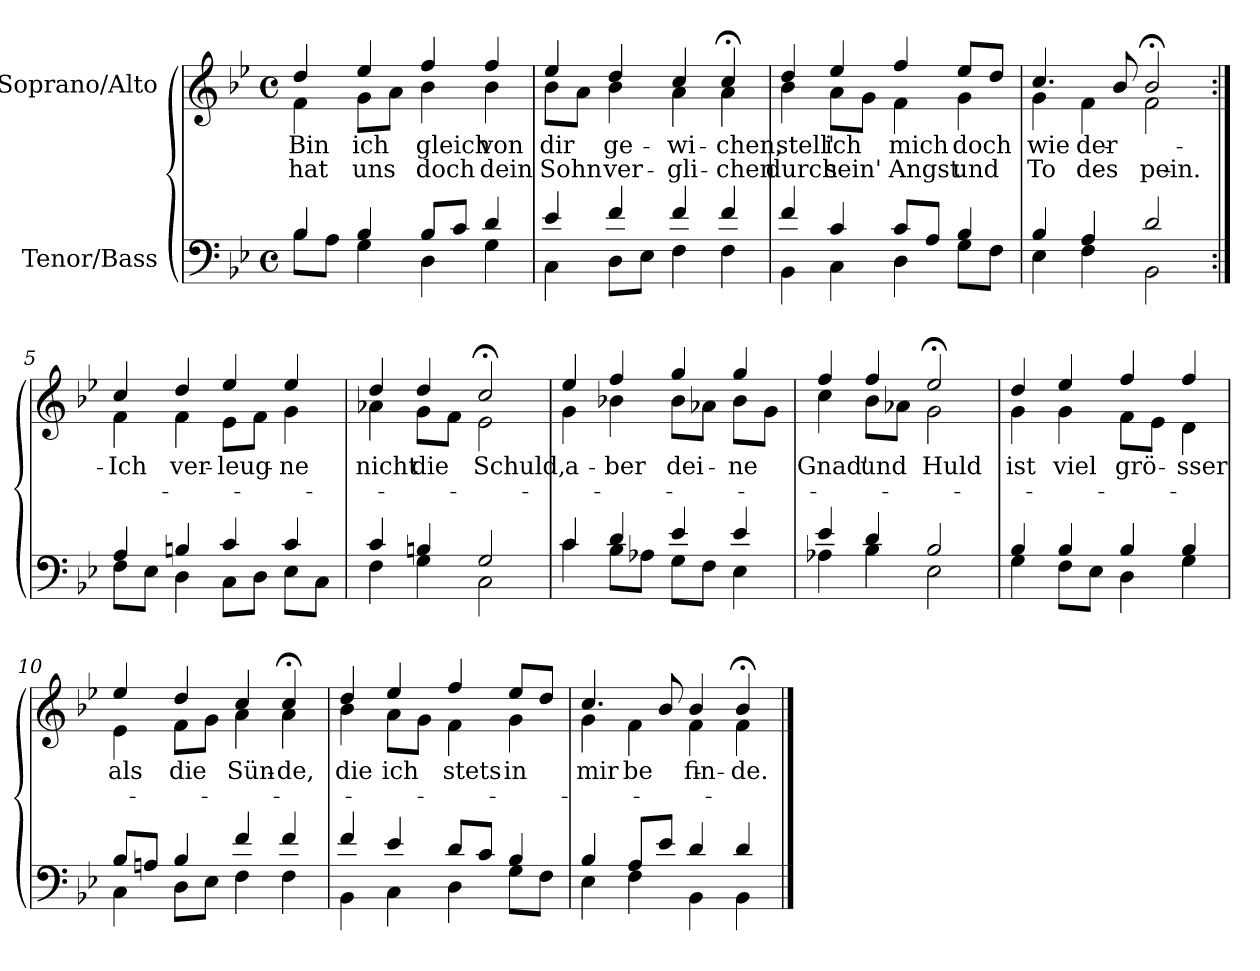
**kern	**kern	**text	**text
*part2	*part1	*part1	*part1
*staff2	*staff1	*staff1	*staff1
*I"Tenor/Bass	*I"Soprano/Alto	*	*
*clefF4	*clefG2	*	*
*k[b-e-]	*k[b-e-]	*	*
*M4/4	*M4/4	*	*
*met(c)	*met(c)	*	*
=1	=1	=1	=1
*^	*	*	*
!	!	!	!LO:LY:b	!LO:LY:b
*	*	*^	*	*
4B-/	8B-\L	4dd/	4f\	Bin	hat
.	8A\J	.	.	.	.
!	!	!	!	!LO:LY:b	!LO:LY:b
4B-/	4G\	4ee-/	8g\L	ich	uns
.	.	.	8a\J	.	.
!	!	!	!	!LO:LY:b	!LO:LY:b
8B-/L	4D\	4ff/	4b-\	gleich	doch
8c/J	.	.	.	.	.
!	!	!	!	!LO:LY:b	!LO:LY:b
4d/	4G\	4ff/	4b-\	von	dein
=2	=2	=2	=2	=2	=2
!	!	!	!	!LO:LY:b	!LO:LY:b
4e-/	4C\	4ee-/	8b-\L	dir	Sohn
.	.	.	8a\J	.	.
!	!	!	!	!LO:LY:b	!LO:LY:b
4f/	8D\L	4dd/	4b-\	ge-	ver-
.	8E-\J	.	.	.	.
!	!	!	!	!LO:LY:b	!LO:LY:b
4f/	4F\	4cc/	4a\	-wi-	-gli-
!	!	!	!	!LO:LY:b	!LO:LY:b
4f/	4F\	4cc;</	4a\	-chen,	-chen
=3	=3	=3	=3	=3	=3
!	!	!	!	!LO:LY:b	!LO:LY:b
4f/	4BB-\	4dd/	4b-\	stell'	durch
!	!	!	!	!LO:LY:b	!LO:LY:b
4c/	4C\	4ee-/	8a\L	ich	sein'
.	.	.	8g\J	.	.
!	!	!	!	!LO:LY:b	!LO:LY:b
8c/L	4D\	4ff/	4f\	mich	Angst
8A/J	.	.	.	.	.
!	!	!	!	!LO:LY:b	!LO:LY:b
4B-/	8G\L	8ee-/L	4g\	doch	und
.	8F\J	8dd/J	.	.	.
=4	=4	=4	=4	=4	=4
!	!	!	!	!LO:LY:b	!LO:LY:b
4B-/	4E-\	4.cc/	4g\	wie-	To-
!	!	!	!	!LO:LY:b	!LO:LY:b
4A/	4F\	.	4f\	der	des-
.	.	8b-/	.	.	.
!	!	!	!	!LO:LY:b	!
!	!	!	!	!	!LO:LY:b
2d/	2BB-\	2b-;</	2f\	.	-pein.
!!LO:LB:g=z	!!
=5:|!	=5:|!	=5:|!	=5:|!	=5:|!	=5:|!
!	!	!	!	!LO:LY:b	!
4A/	8F\L	4cc/	4f\	Ich	.
.	8E-\J	.	.	.	.
!	!	!	!	!LO:LY:b	!
4Bn/	4D\	4dd/	4f\	ver-	.
!	!	!	!	!LO:LY:b	!
4c/	8C\L	4ee-/	8e-\L	-leug-	.
.	8D\J	.	8f\J	.	.
!	!	!	!	!LO:LY:b	!
4c/	8E-\L	4ee-/	4g\	-ne	.
.	8C\J	.	.	.	.
=6	=6	=6	=6	=6	=6
!	!	!	!	!LO:LY:b	!
4c/	4F\	4dd/	4a-X\	nicht	.
!	!	!	!	!LO:LY:b	!
4Bn/	4G\	4dd/	8g\L	die	.
.	.	.	8f\J	.	.
!	!	!	!	!LO:LY:b	!
2G/	2C\	2cc;</	2e-\	Schuld,	.
=7	=7	=7	=7	=7	=7
!	!	!	!	!LO:LY:b	!
4c/	4c\	4ee-/	4g\	a-	.
!	!	!	!	!LO:LY:b	!
4d/	8B-\L	4ff/	4b-X\	-ber	.
.	8A-X\J	.	.	.	.
!	!	!	!	!LO:LY:b	!
4e-/	8G\L	4gg/	8b-\L	dei-	.
.	8F\J	.	8a-X\J	.	.
!	!	!	!	!LO:LY:b	!
4e-/	4E-\	4gg/	8b-\L	-ne	.
.	.	.	8g\J	.	.
=8	=8	=8	=8	=8	=8
!	!	!	!	!LO:LY:b	!
4e-/	4A-X\	4ff/	4cc\	Gnad'	.
!	!	!	!	!LO:LY:b	!
4d/	4B-\	4ff/	8b-\L	und	.
.	.	.	8a-X\J	.	.
!	!	!	!	!LO:LY:b	!
2B-/	2E-\	2ee-;</	2g\	Huld	.
!!LO:LB:g=z	!!
=9	=9	=9	=9	=9	=9
!	!	!	!	!LO:LY:b	!
4B-/	4G\	4dd/	4g\	ist	.
!	!	!	!	!LO:LY:b	!
4B-/	8F\L	4ee-/	4g\	viel	.
.	8E-\J	.	.	.	.
!	!	!	!	!LO:LY:b	!
4B-/	4D\	4ff/	8f\L	grö-	.
.	.	.	8e-\J	.	.
!	!	!	!	!LO:LY:b	!
4B-/	4G\	4ff/	4d\	-sser	.
=10	=10	=10	=10	=10	=10
!	!	!	!	!LO:LY:b	!
8B-/L	4C\	4ee-/	4e-\	als	.
8An/J	.	.	.	.	.
!	!	!	!	!LO:LY:b	!
4B-/	8D\L	4dd/	8f\L	die	.
.	8E-\J	.	8g\J	.	.
!	!	!	!	!LO:LY:b	!
4f/	4F\	4cc/	4a\	Sün-	.
!	!	!	!	!LO:LY:b	!
4f/	4F\	4cc;</	4a\	-de,	.
=11	=11	=11	=11	=11	=11
!	!	!	!	!LO:LY:b	!
4f/	4BB-\	4dd/	4b-\	die	.
!	!	!	!	!LO:LY:b	!
4e-/	4C\	4ee-/	8a\L	ich	.
.	.	.	8g\J	.	.
!	!	!	!	!LO:LY:b	!
8d/L	4D\	4ff/	4f\	stets	.
8c/J	.	.	.	.	.
!	!	!	!	!LO:LY:b	!
4B-/	8G\L	8ee-/L	4g\	in	.
.	8F\J	8dd/J	.	.	.
=12	=12	=12	=12	=12	=12
!	!	!	!	!LO:LY:b	!
4B-/	4E-\	4.cc/	4g\	mir	.
!	!	!	!	!LO:LY:b	!
8A/L	4F\	.	4f\	be-	.
8e-/J	.	8b-/	.	.	.
!	!	!	!	!LO:LY:b	!
4d/	4BB-\	4b-/	4f\	-fin-	.
!	!	!	!	!LO:LY:b	!
4d/	4BB-\	4b-;</	4f\	-de.	.
*v	*v	*	*	*	*
*	*v	*v	*	*
==	==	==	==
*-	*-	*-	*-
